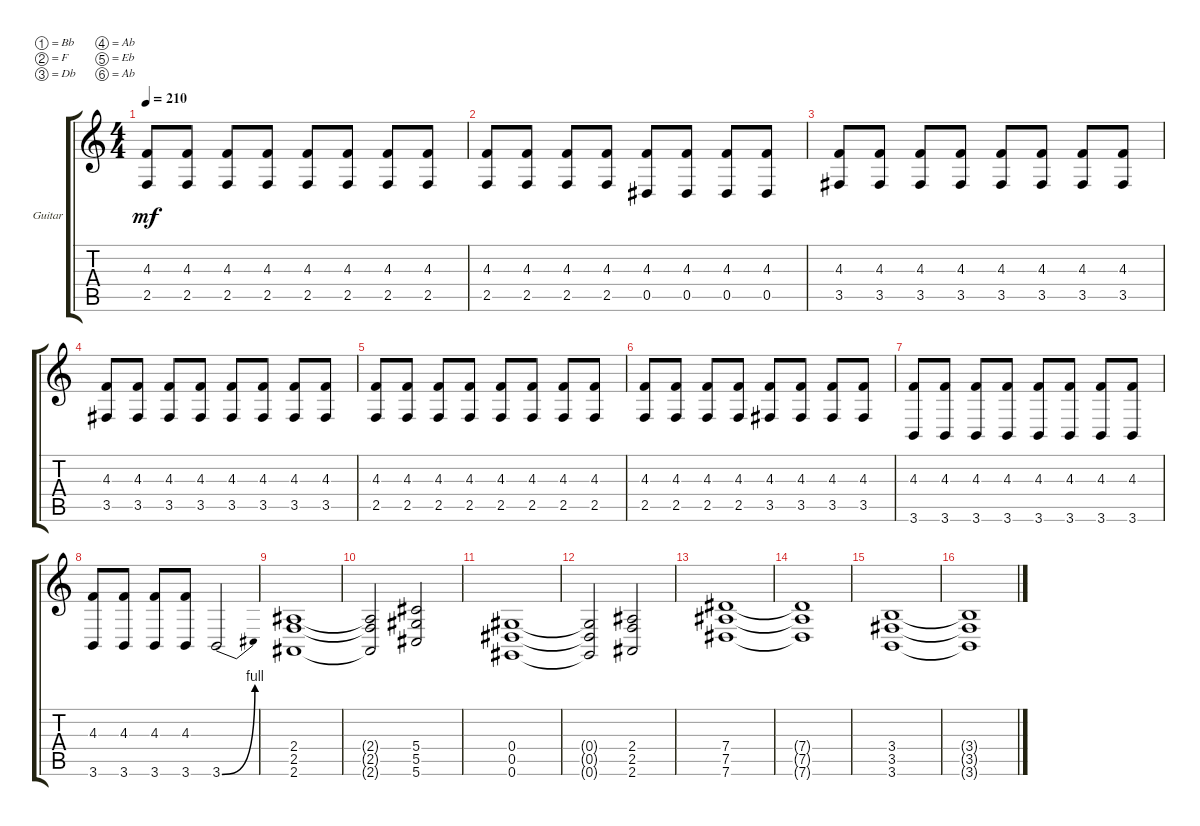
\defaultSystemsLayout 4
\bracketExtendMode groupsimilarinstruments
\firstSystemTrackNameOrientation horizontal
\otherSystemsTrackNameOrientation horizontal
\track ("JR Bareis (Guitar)" "Guitar") {instrument distortionguitar}
\staff {score tabs}
\tuning (Bb3 F3 Db3 Ab2 Eb2 Ab1)
\ts (4 4)
\tempo 210
\clef g2
\ks c
(2.5 4.3).8{dy mf} (2.5 4.3).8 (2.5 4.3).8 (2.5 4.3).8 (2.5 4.3).8 (2.5 4.3).8 (2.5 4.3).8 (2.5 4.3).8 |
(2.5 4.3).8 (2.5 4.3).8 (2.5 4.3).8 (2.5 4.3).8 (0.5 4.3).8 (0.5 4.3).8 (0.5 4.3).8 (0.5 4.3).8 |
(3.5 4.3).8 (3.5 4.3).8 (3.5 4.3).8 (3.5 4.3).8 (3.5 4.3).8 (3.5 4.3).8 (3.5 4.3).8 (3.5 4.3).8 |
(3.5 4.3).8 (3.5 4.3).8 (3.5 4.3).8 (3.5 4.3).8 (3.5 4.3).8 (3.5 4.3).8 (3.5 4.3).8 (3.5 4.3).8 |
(2.5 4.3).8 (2.5 4.3).8 (2.5 4.3).8 (2.5 4.3).8 (2.5 4.3).8 (2.5 4.3).8 (2.5 4.3).8 (2.5 4.3).8 |
(2.5 4.3).8 (2.5 4.3).8 (2.5 4.3).8 (2.5 4.3).8 (3.5 4.3).8 (3.5 4.3).8 (3.5 4.3).8 (3.5 4.3).8 |
(3.6 4.3).8 (3.6 4.3).8 (3.6 4.3).8 (3.6 4.3).8 (3.6 4.3).8 (3.6 4.3).8 (3.6 4.3).8 (3.6 4.3).8 |
(4.3 3.6).8 (4.3 3.6).8 (4.3 3.6).8 (4.3 3.6).8 3.6{be (bend 0 0 15 4)}.2 |
(2.6 2.5 2.4).1 |
(2.6{t} 2.5{t} 2.4{t}).2 (5.5 5.6 5.4).2 |
(0.6 0.4 0.5).1 |
(0.6{t} 0.5{t} 0.4{t}).2 (2.6 2.5 2.4).2 |
(7.6 7.5 7.4).1 |
(7.6{t} 7.5{t} 7.4{t}).1 |
(3.6 3.5 3.4).1 |
(3.4{t} 3.5{t} 3.6{t}).1
